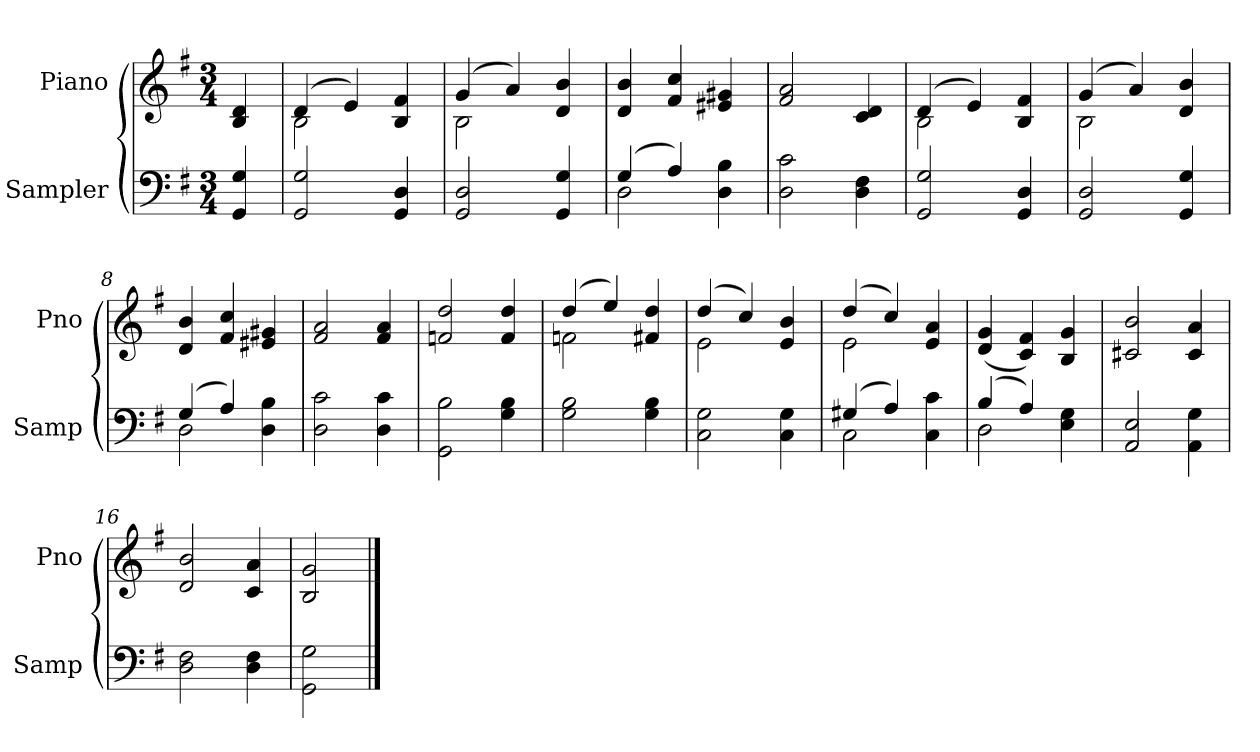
**kern	**kern
*part2	*part1
*staff2	*staff1
*I"Sampler	*I"Piano
*I'Samp	*I'Pno
*clefF4	*clefG2
*k[f#]	*k[f#]
*G:	*G:
*M3/4	*M3/4
=1	=1
4GG/ 4G/	4B 4d
=2	=2
*	*^
2GG/ 2G/	(4d/	2B
.	4e/)	.
4GG/ 4D/	4B 4f#	4ryy
=3	=3	=3
2GG/ 2D/	(4g/	2B
.	4a/)	.
4GG/ 4G/	4d 4b	4ryy
*	*v	*v
=4	=4
*^	*
(4G/	2D	4d 4b
4A/)	.	4f# 4cc
4D\ 4B\	4ryy	4e#X 4g#X
*v	*v	*
=5	=5
2D\ 2c\	2f# 2a
4D\ 4F#\	4c 4d
=6	=6
*	*^
2GG 2G	(4d/	2B
.	4e/)	.
4GG 4D	4B 4f#	4ryy
=7	=7	=7
2GG 2D	(4g/	2B
.	4a)	.
4GG 4G	4d 4b	4ryy
*	*v	*v
=8	=8
*^	*
(4G/	2D	4d 4b
4A/)	.	4f# 4cc
4D 4B	4ryy	4e#X 4g#X
*v	*v	*
=9	=9
2D 2c	2f# 2a
4D 4c	4f# 4a
=10	=10
2GG 2B	2fn 2dd
4G 4B	4f 4dd
=11	=11
*	*^
2G 2B	(4dd/	2fn
.	4ee/)	.
4G 4B	4f# 4dd	4ryy
=12	=12	=12
2C 2G	(4dd/	2e
.	4cc/)	.
4C 4G	4e 4b	4ryy
=13	=13	=13
*^	*	*
(4G#X/	2C	(4dd/	2e
4A/)	.	4cc)	.
4C\ 4c\	4ryy	4e 4a	4ryy
*	*	*v	*v
=14	=14	=14
(4B/	2D	(4d 4g
4A/)	.	4c 4f#)
4E\ 4G\	4ryy	4B 4g
*v	*v	*
=15	=15
2AA/ 2E/	2c#X 2b
4AA\ 4G\	4c# 4a
=16	=16
2D\ 2F#\	2d 2b
4D\ 4F#\	4c 4a
=17	=17
2GG\ 2G\	2B 2g
==	==
*-	*-
